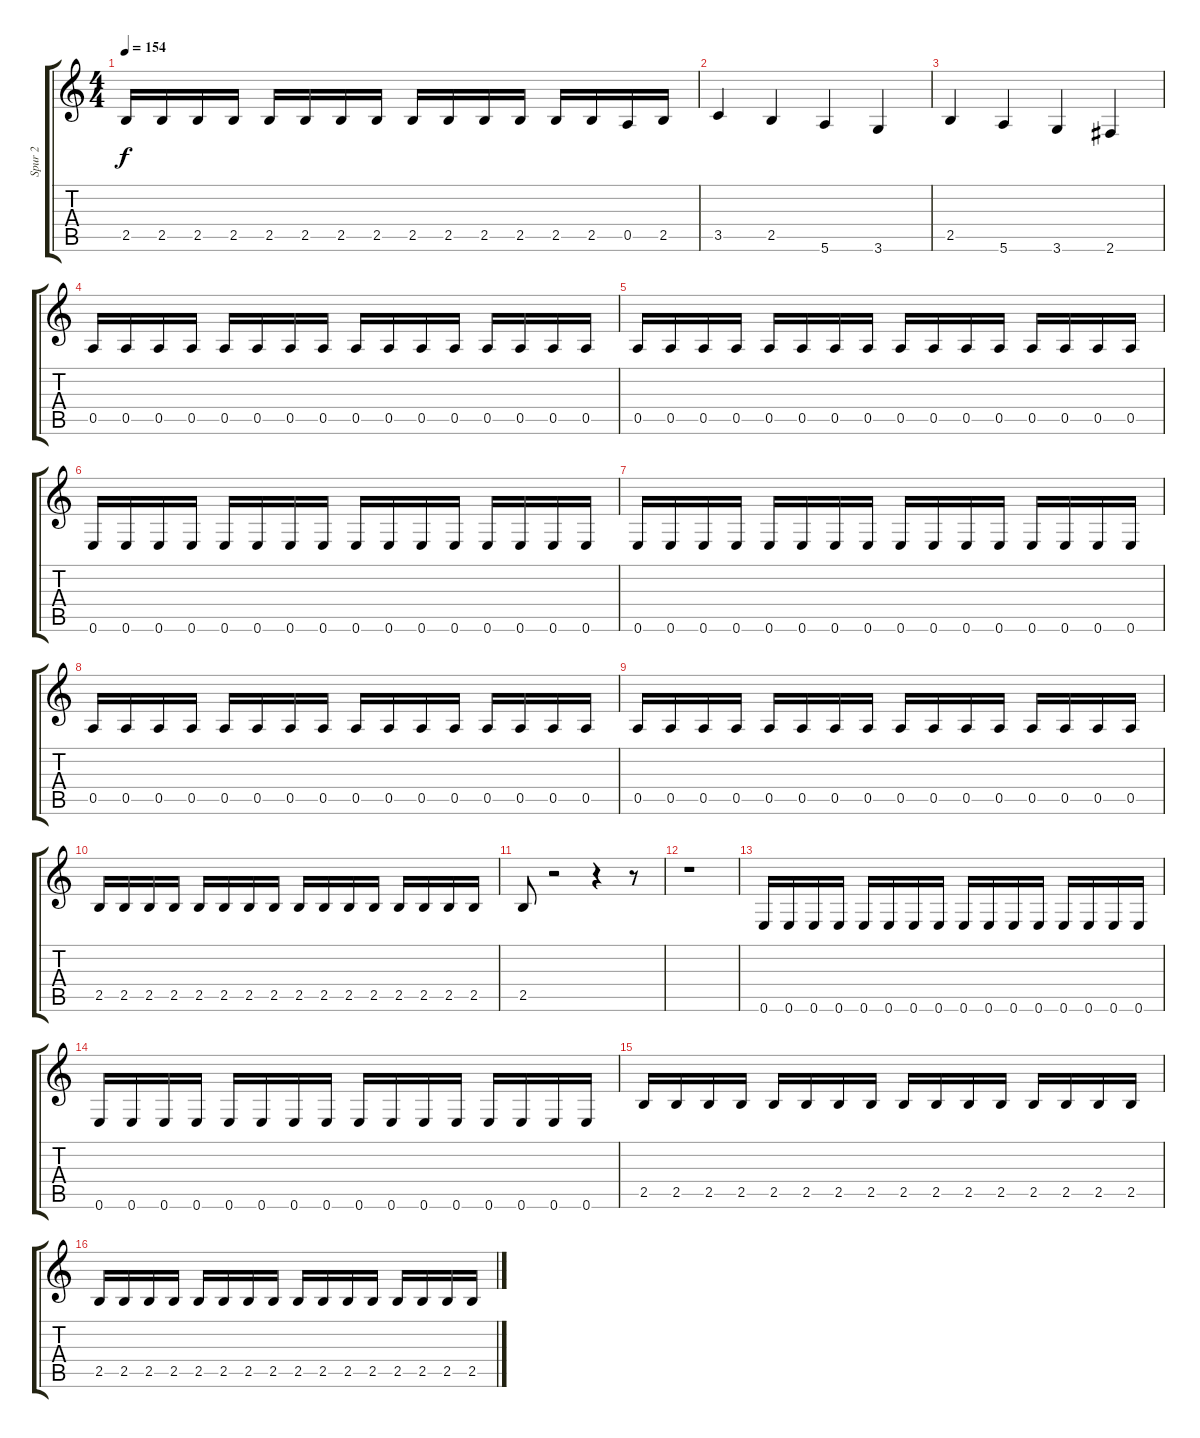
\track ("Spur 2" "Spur 2") {instrument electricbassfinger}
\staff {score tabs}
\tuning (E4 B3 G3 D3 A2 E2) {hide}
\ts (4 4)
\tempo 154
\clef g2
\ks c
2.5.16{dy f} 2.5.16 2.5.16 2.5.16 2.5.16 2.5.16 2.5.16 2.5.16 2.5.16 2.5.16 2.5.16 2.5.16 2.5.16 2.5.16 0.5.16 2.5.16 |
3.5.4 2.5.4 5.6.4 3.6.4 |
2.5.4 5.6.4 3.6.4 2.6.4 |
0.5.16 0.5.16 0.5.16 0.5.16 0.5.16 0.5.16 0.5.16 0.5.16 0.5.16 0.5.16 0.5.16 0.5.16 0.5.16 0.5.16 0.5.16 0.5.16 |
0.5.16 0.5.16 0.5.16 0.5.16 0.5.16 0.5.16 0.5.16 0.5.16 0.5.16 0.5.16 0.5.16 0.5.16 0.5.16 0.5.16 0.5.16 0.5.16 |
0.6.16 0.6.16 0.6.16 0.6.16 0.6.16 0.6.16 0.6.16 0.6.16 0.6.16 0.6.16 0.6.16 0.6.16 0.6.16 0.6.16 0.6.16 0.6.16 |
0.6.16 0.6.16 0.6.16 0.6.16 0.6.16 0.6.16 0.6.16 0.6.16 0.6.16 0.6.16 0.6.16 0.6.16 0.6.16 0.6.16 0.6.16 0.6.16 |
0.5.16 0.5.16 0.5.16 0.5.16 0.5.16 0.5.16 0.5.16 0.5.16 0.5.16 0.5.16 0.5.16 0.5.16 0.5.16 0.5.16 0.5.16 0.5.16 |
0.5.16 0.5.16 0.5.16 0.5.16 0.5.16 0.5.16 0.5.16 0.5.16 0.5.16 0.5.16 0.5.16 0.5.16 0.5.16 0.5.16 0.5.16 0.5.16 |
2.5.16 2.5.16 2.5.16 2.5.16 2.5.16 2.5.16 2.5.16 2.5.16 2.5.16 2.5.16 2.5.16 2.5.16 2.5.16 2.5.16 2.5.16 2.5.16 |
2.5.8 r.2 r.4 r.8 |
r.1 |
0.6.16 0.6.16 0.6.16 0.6.16 0.6.16 0.6.16 0.6.16 0.6.16 0.6.16 0.6.16 0.6.16 0.6.16 0.6.16 0.6.16 0.6.16 0.6.16 |
0.6.16 0.6.16 0.6.16 0.6.16 0.6.16 0.6.16 0.6.16 0.6.16 0.6.16 0.6.16 0.6.16 0.6.16 0.6.16 0.6.16 0.6.16 0.6.16 |
2.5.16 2.5.16 2.5.16 2.5.16 2.5.16 2.5.16 2.5.16 2.5.16 2.5.16 2.5.16 2.5.16 2.5.16 2.5.16 2.5.16 2.5.16 2.5.16 |
2.5.16 2.5.16 2.5.16 2.5.16 2.5.16 2.5.16 2.5.16 2.5.16 2.5.16 2.5.16 2.5.16 2.5.16 2.5.16 2.5.16 2.5.16 2.5.16
